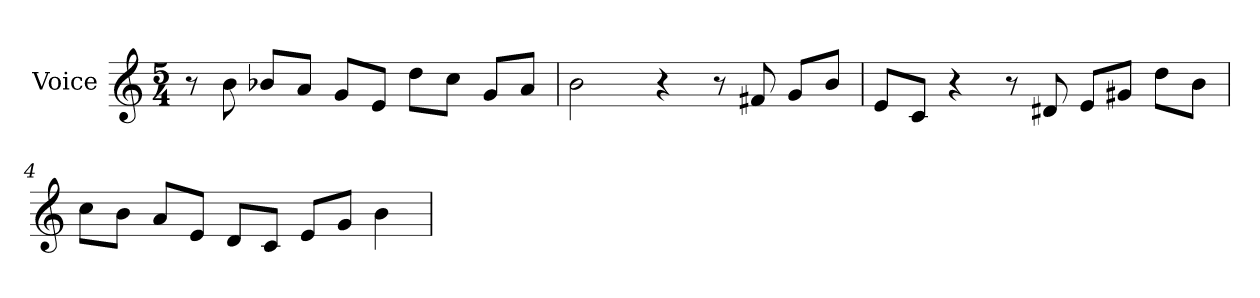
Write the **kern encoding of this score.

**kern
*part1
*staff1
*I"Voice
*I'Voice
*clefG2
*M5/4
=1
8r
8b\
8b-X/L
8a/J
8g/L
8e/J
8dd\L
8cc\J
8g/L
8a/J
=2
2b\
4r
8r
8f#X/
8g/L
8b/J
=3
8e/L
8c/J
4r
8r
8d#X/
8e/L
8g#X/J
8dd\L
8b\J
=4
8cc\L
8b\J
8a/L
8e/J
8d/L
8c/J
8e/L
8g/J
4b\
=
*-
